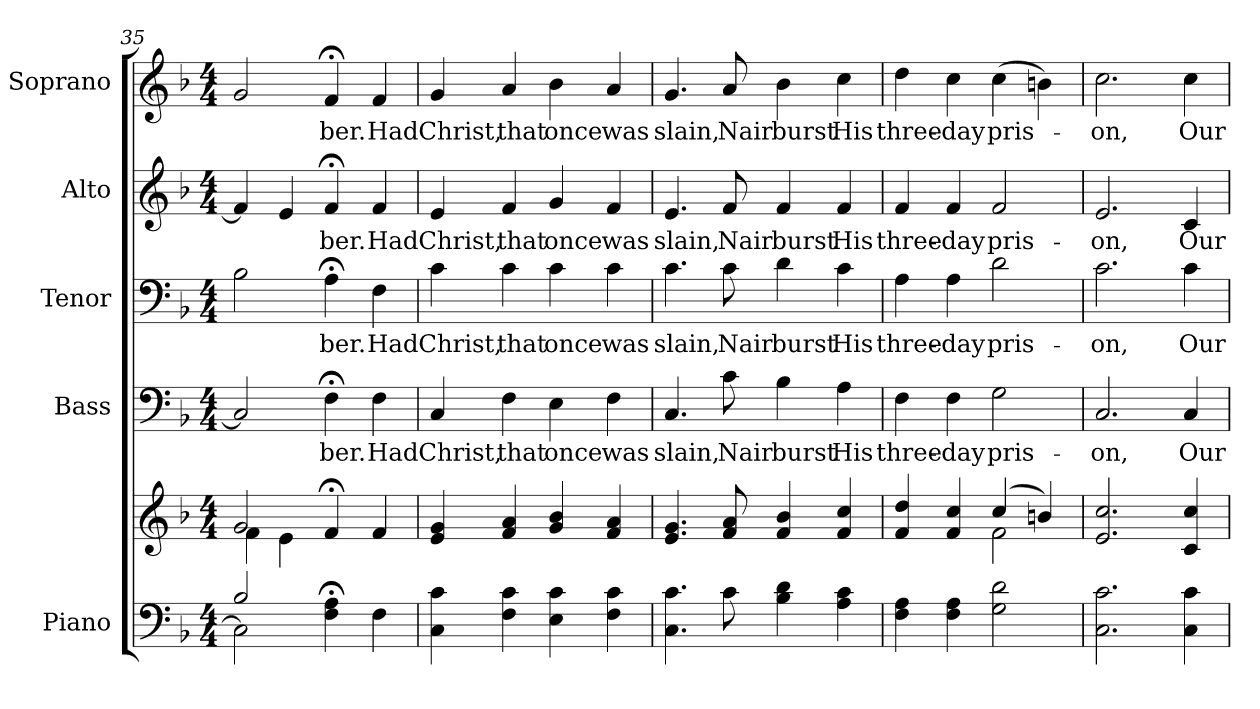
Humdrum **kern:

**kern	**kern	**kern	**text	**kern	**text	**kern	**text	**kern	**text
*part5	*part5	*part4	*part4	*part3	*part3	*part2	*part2	*part1	*part1
*staff6	*staff5	*staff4	*staff4	*staff3	*staff3	*staff2	*staff2	*staff1	*staff1
*I"Piano	*	*I"Bass	*	*I"Tenor	*	*I"Alto	*	*I"Soprano	*
*I'Pno.	*	*I'B.	*	*I'T.	*	*I'A.	*	*I'S.	*
*clefF4	*clefG2	*clefF4	*	*clefF4	*	*clefG2	*	*clefG2	*
*k[b-]	*k[b-]	*k[b-]	*	*k[b-]	*	*k[b-]	*	*k[b-]	*
*F:	*F:	*F:	*	*F:	*	*F:	*	*F:	*
*M4/4	*M4/4	*M4/4	*	*M4/4	*	*M4/4	*	*M4/4	*
=35	=35	=35	=35	=35	=35	=35	=35	=35	=35
*^	*^	*	*	*	*	*	*	*	*
*	*^	*	*	*	*	*	*	*	*	*	*
2B-i/	2Ci\]	2ryy	2gi/	4fi\	2Ci/]	.	2B-i\	.	4fi/]	.	2gi/	.
.	.	.	.	4ei\	.	.	.	.	4ei/	.	.	.
!	!	!	!	!	!	!LO:LY:b:color=#000000	!	!	!	!	!	!
!	!	!	!	!	!	!	!	!LO:LY:b:color=#000000	!	!	!	!
!	!	!	!	!	!	!	!	!	!	!LO:LY:b:color=#000000	!	!
!	!	!	!	!	!	!	!	!	!	!	!	!LO:LY:b:color=#000000
4Fi\; 4Ai;	2ryy	2ryy	4f;i/	2ryy	4F;i\	-ber.	4A;i\	-ber.	4f;i/	-ber.	4f;i/	-ber.
!	!	!	!	!	!	!LO:LY:b:color=#000000	!	!	!	!	!	!
!	!	!	!	!	!	!	!	!LO:LY:b:color=#000000	!	!	!	!
!	!	!	!	!	!	!	!	!	!	!LO:LY:b:color=#000000	!	!
!	!	!	!	!	!	!	!	!	!	!	!	!LO:LY:b:color=#000000
4Fi\	.	.	4fi/	.	4Fi\	Had	4Fi\	Had	4fi/	Had	4fi/	Had
*v	*v	*v	*	*	*	*	*	*	*	*	*	*
*	*v	*v	*	*	*	*	*	*	*	*
!!LO:PB:g=z
=36	=36	=36	=36	=36	=36	=36	=36	=36	=36
!	!	!	!LO:LY:b:color=#000000	!	!	!	!	!	!
!	!	!	!	!	!LO:LY:b:color=#000000	!	!	!	!
!	!	!	!	!	!	!	!LO:LY:b:color=#000000	!	!
!	!	!	!	!	!	!	!	!	!LO:LY:b:color=#000000
4Ci\ 4ci	4ei/ 4gi	4Ci/	Christ,	4ci\	Christ,	4ei/	Christ,	4gi/	Christ,
!	!	!	!LO:LY:b:color=#000000	!	!	!	!	!	!
!	!	!	!	!	!LO:LY:b:color=#000000	!	!	!	!
!	!	!	!	!	!	!	!LO:LY:b:color=#000000	!	!
!	!	!	!	!	!	!	!	!	!LO:LY:b:color=#000000
4Fi\ 4ci	4fi/ 4ai	4Fi\	that	4ci\	that	4fi/	that	4ai/	that
!	!	!	!LO:LY:b:color=#000000	!	!	!	!	!	!
!	!	!	!	!	!LO:LY:b:color=#000000	!	!	!	!
!	!	!	!	!	!	!	!LO:LY:b:color=#000000	!	!
!	!	!	!	!	!	!	!	!	!LO:LY:b:color=#000000
4Ei\ 4ci	4gi/ 4b-i	4Ei\	once	4ci\	once	4gi/	once	4b-i\	once
!	!	!	!LO:LY:b:color=#000000	!	!	!	!	!	!
!	!	!	!	!	!LO:LY:b:color=#000000	!	!	!	!
!	!	!	!	!	!	!	!LO:LY:b:color=#000000	!	!
!	!	!	!	!	!	!	!	!	!LO:LY:b:color=#000000
4Fi\ 4ci	4fi/ 4ai	4Fi\	was	4ci\	was	4fi/	was	4ai/	was
=37	=37	=37	=37	=37	=37	=37	=37	=37	=37
!	!	!	!LO:LY:b:color=#000000	!	!	!	!	!	!
!	!	!	!	!	!LO:LY:b:color=#000000	!	!	!	!
!	!	!	!	!	!	!	!LO:LY:b:color=#000000	!	!
!	!	!	!	!	!	!	!	!	!LO:LY:b:color=#000000
4.Ci\ 4.ci	4.ei/ 4.gi	4.Ci/	slain,	4.ci\	slain,	4.ei/	slain,	4.gi/	slain,
!	!	!	!LO:LY:b:color=#000000	!	!	!	!	!	!
!	!	!	!	!	!LO:LY:b:color=#000000	!	!	!	!
!	!	!	!	!	!	!	!LO:LY:b:color=#000000	!	!
!	!	!	!	!	!	!	!	!	!LO:LY:b:color=#000000
8ci\	8fi/ 8ai	8ci\	Nair	8ci\	Nair	8fi/	Nair	8ai/	Nair
!	!	!	!LO:LY:b:color=#000000	!	!	!	!	!	!
!	!	!	!	!	!LO:LY:b:color=#000000	!	!	!	!
!	!	!	!	!	!	!	!LO:LY:b:color=#000000	!	!
!	!	!	!	!	!	!	!	!	!LO:LY:b:color=#000000
4B-i\ 4di	4fi/ 4b-i	4B-i\	burst	4di\	burst	4fi/	burst	4b-i\	burst
!	!	!	!LO:LY:b:color=#000000	!	!	!	!	!	!
!	!	!	!	!	!LO:LY:b:color=#000000	!	!	!	!
!	!	!	!	!	!	!	!LO:LY:b:color=#000000	!	!
!	!	!	!	!	!	!	!	!	!LO:LY:b:color=#000000
4Ai\ 4ci	4fi/ 4cci	4Ai\	His	4ci\	His	4fi/	His	4cci\	His
!!LO:PB:g=z
=38	=38	=38	=38	=38	=38	=38	=38	=38	=38
*	*^	*	*	*	*	*	*	*	*
!	!	!	!	!LO:LY:b:color=#000000	!	!	!	!	!	!
!	!	!	!	!	!	!LO:LY:b:color=#000000	!	!	!	!
!	!	!	!	!	!	!	!	!LO:LY:b:color=#000000	!	!
!	!	!	!	!	!	!	!	!	!	!LO:LY:b:color=#000000
4Fi\ 4Ai	4fi/ 4ddi	2ryy	4Fi\	three-	4Ai\	three-	4fi/	three-	4ddi\	three-
!	!	!	!	!LO:LY:b:color=#000000	!	!	!	!	!	!
!	!	!	!	!	!	!LO:LY:b:color=#000000	!	!	!	!
!	!	!	!	!	!	!	!	!LO:LY:b:color=#000000	!	!
!	!	!	!	!	!	!	!	!	!	!LO:LY:b:color=#000000
4Fi\ 4Ai	4fi/ 4cci	.	4Fi\	-day	4Ai\	-day	4fi/	-day	4cci\	-day
!	!	!	!	!LO:LY:b:color=#000000	!	!	!	!	!	!
!	!	!	!	!	!	!LO:LY:b:color=#000000	!	!	!	!
!	!	!	!	!	!	!	!	!LO:LY:b:color=#000000	!	!
!	!	!	!	!	!	!	!	!	!	!LO:LY:b:color=#000000
2Gi\ 2di	(4cci/	2fi\	2Gi\	pris-	2di\	pris-	2fi/	pris-	(4cci\	pris-
.	4bni/)	.	.	.	.	.	.	.	4bni\)	.
*	*v	*v	*	*	*	*	*	*	*	*
=39	=39	=39	=39	=39	=39	=39	=39	=39	=39
!	!	!	!LO:LY:b:color=#000000	!	!	!	!	!	!
!	!	!	!	!	!LO:LY:b:color=#000000	!	!	!	!
!	!	!	!	!	!	!	!LO:LY:b:color=#000000	!	!
!	!	!	!	!	!	!	!	!	!LO:LY:b:color=#000000
2.Ci\ 2.ci	2.ei/ 2.cci	2.Ci/	-on,	2.ci\	-on,	2.ei/	-on,	2.cci\	-on,
!	!	!	!LO:LY:b:color=#000000	!	!	!	!	!	!
!	!	!	!	!	!LO:LY:b:color=#000000	!	!	!	!
!	!	!	!	!	!	!	!LO:LY:b:color=#000000	!	!
!	!	!	!	!	!	!	!	!	!LO:LY:b:color=#000000
4Ci\ 4ci	4ci/ 4cci	4Ci/	Our	4ci\	Our	4ci/	Our	4cci\	Our
=	=	=	=	=	=	=	=	=	=
*-	*-	*-	*-	*-	*-	*-	*-	*-	*-
